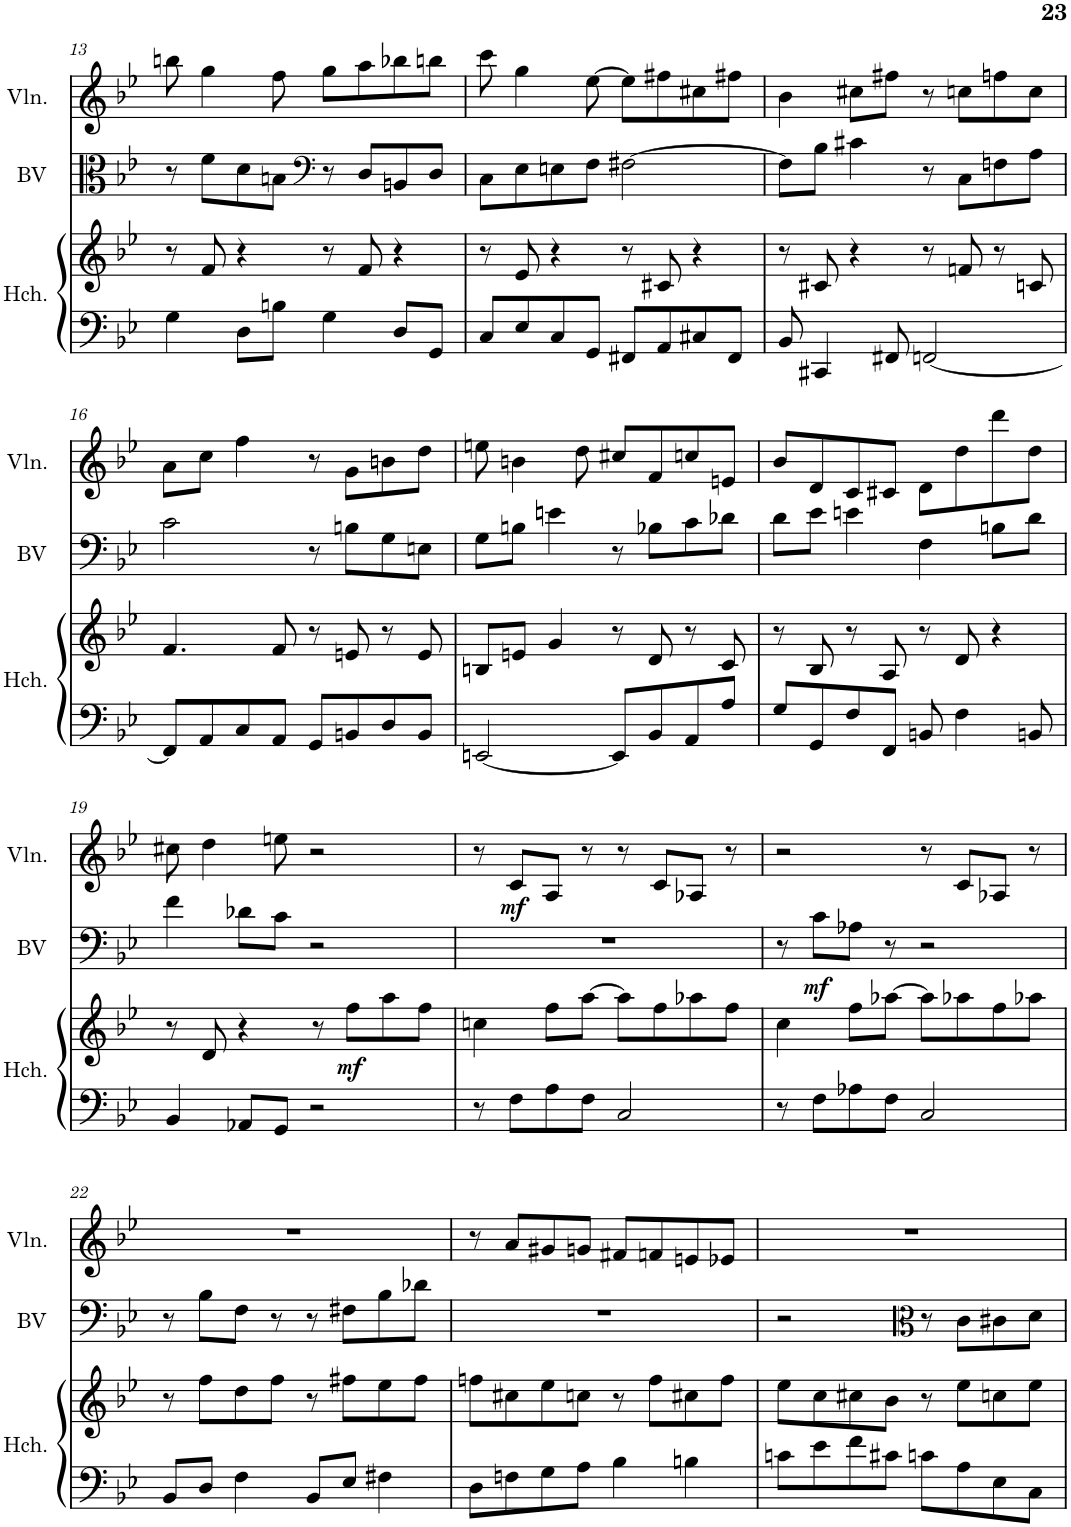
**kern	**kern	**dynam	**kern	**dynam	**kern	**dynam
*part3	*part3	*part3	*part2	*part2	*part1	*part1
*staff4	*staff3	*staff3/4	*staff2	*staff2	*staff1	*staff1
*I"Harpsichord	*	*	*I"Bass Viol	*	*I"Violin	*
*I'Hch.	*	*	*I'BV	*	*I'Vln.	*
!!LO:PB:g=z
*clefF4	*clefG2	*	*clefC3	*	*clefG2	*
*k[b-e-]	*k[b-e-]	*	*k[b-e-]	*	*k[b-e-]	*
*M2/2	*M2/2	*	*M2/2	*	*M2/2	*
*met(c|)	*met(c|)	*	*met(c|)	*	*met(c|)	*
=13	=13	=13	=13	=13	=13	=13
4G\	8r	.	8r	.	8bbn\	.
.	8f/	.	8f\L	.	4gg\	.
8D\L	4r	.	8d\	.	.	.
8Bn\J	.	.	8Bn\J	.	8ff\	.
*	*	*	*clefF4	*	*	*
4G\	8r	.	8r	.	8gg\L	.
.	8f/	.	8D/L	.	8aa\	.
8D/L	4r	.	8BBn/	.	8bb-X\	.
8GG/J	.	.	8D/J	.	8bbn\J	.
=14	=14	=14	=14	=14	=14	=14
8C/L	8r	.	8C\L	.	8ccc\	.
8E-/	8e-/	.	8E-\	.	4gg\	.
8C/	4r	.	8En\	.	.	.
8GG/J	.	.	8F\J	.	[8ee-\	.
8FF#X/L	8r	.	[2F#X\	.	8ee-\L]	.
8AA/	8c#X/	.	.	.	8ff#X\	.
8C#X/	4r	.	.	.	8cc#X\	.
8FF#/J	.	.	.	.	8ff#X\J	.
=15	=15	=15	=15	=15	=15	=15
8BB-/	8r	.	8F#\L]	.	4b-\	.
4CC#X/	8c#X/	.	8B-\J	.	.	.
.	4r	.	4c#X\	.	8cc#X\L	.
8FF#X/	.	.	.	.	8ff#X\J	.
[2FFn/	8r	.	8r	.	8r	.
.	8fn/	.	8C\L	.	8ccn\L	.
.	8r	.	8Fn\	.	8ffn\	.
.	8cn/	.	8A\J	.	8cc\J	.
!!LO:LB:g=z
=16	=16	=16	=16	=16	=16	=16
8FF/L]	4.f/	.	2c\	.	8a\L	.
8AA/	.	.	.	.	8cc\J	.
8C/	.	.	.	.	4ff\	.
8AA/J	8f/	.	.	.	.	.
8GG/L	8r	.	8r	.	8r	.
8BBn/	8en/	.	8Bn\L	.	8g\L	.
8D/	8r	.	8G\	.	8bn\	.
8BB/J	8e/	.	8En\J	.	8dd\J	.
=17	=17	=17	=17	=17	=17	=17
[2EEn/	8Bn/L	.	8G\L	.	8een\	.
.	8en/J	.	8Bn\J	.	4bn\	.
.	4g/	.	4en\	.	.	.
.	.	.	.	.	8dd\	.
8EE/L]	8r	.	8r	.	8cc#X/L	.
8BB-/	8d/	.	8B-X\L	.	8f/	.
8AA/	8r	.	8c\	.	8ccn/	.
8A/J	8c/	.	8d-X\J	.	8en/J	.
=18	=18	=18	=18	=18	=18	=18
8G/L	8r	.	8d\L	.	8b-/L	.
8GG/	8B-/	.	8e-\J	.	8d/	.
8F/	8r	.	4en\	.	8c/	.
8FF/J	8A/	.	.	.	8c#X/J	.
8BBn/	8r	.	4F\	.	8d\L	.
4F\	8d/	.	.	.	8dd\	.
.	4r	.	8Bn\L	.	8ddd\	.
8BBn/	.	.	8d\J	.	8dd\J	.
!!LO:LB:g=z
=19	=19	=19	=19	=19	=19	=19
4BB-/	8r	.	4f\	.	8cc#X\	.
.	8d/	.	.	.	4dd\	.
8AA-X/L	4r	.	8d-X\L	.	.	.
8GG/J	.	.	8c\J	.	8een\	.
2r	8r	.	2r	.	2r	.
!	!	!LO:DY:b	!	!	!	!
.	8ff\L	mf	.	.	.	.
.	8aa\	.	.	.	.	.
.	8ff\J	.	.	.	.	.
=20	=20	=20	=20	=20	=20	=20
8r	4ccn\	.	1r	.	8r	.
!	!	!	!	!	!	!LO:DY:b
8F\L	.	.	.	.	8c/L	mf
8A\	8ff\L	.	.	.	8A/J	.
8F\J	[8aa\J	.	.	.	8r	.
2C/	8aa\L]	.	.	.	8r	.
.	8ff\	.	.	.	8c/L	.
.	8aa-X\	.	.	.	8A-X/J	.
.	8ff\J	.	.	.	8r	.
=21	=21	=21	=21	=21	=21	=21
8r	4cc\	.	8r	.	2r	.
!	!	!	!	!LO:DY:b	!	!
8F\L	.	.	8c\L	mf	.	.
8A-X\	8ff\L	.	8A-X\J	.	.	.
8F\J	[8aa-X\J	.	8r	.	.	.
2C/	8aa-\L]	.	2r	.	8r	.
.	8aa-X\	.	.	.	8c/L	.
.	8ff\	.	.	.	8A-X/J	.
.	8aa-X\J	.	.	.	8r	.
!!LO:LB:g=z
=22	=22	=22	=22	=22	=22	=22
8BB-/L	8r	.	8r	.	1r	.
8D/J	8ff\L	.	8B-\L	.	.	.
4F\	8dd\	.	8F\J	.	.	.
.	8ff\J	.	8r	.	.	.
8BB-/L	8r	.	8r	.	.	.
8E-/J	8ff#X\L	.	8F#X\L	.	.	.
4F#X\	8ee-\	.	8B-\	.	.	.
.	8ff#\J	.	8d-X\J	.	.	.
=23	=23	=23	=23	=23	=23	=23
8D\L	8ffn\L	.	1r	.	8r	.
8Fn\	8cc#X\	.	.	.	8a/L	.
8G\	8ee-\	.	.	.	8g#X/	.
8A\J	8ccn\J	.	.	.	8gn/J	.
4B-\	8r	.	.	.	8f#X/L	.
.	8ff\L	.	.	.	8fn/	.
4Bn\	8cc#X\	.	.	.	8en/	.
.	8ff\J	.	.	.	8e-X/J	.
=24	=24	=24	=24	=24	=24	=24
8cn\L	8ee-\L	.	2r	.	1r	.
8e-\	8cc\	.	.	.	.	.
8f\	8cc#X\	.	.	.	.	.
8c#X\J	8b-\J	.	.	.	.	.
*	*	*	*clefC3	*	*	*
8cn\L	8r	.	8r	.	.	.
8A\	8ee-\L	.	8c\L	.	.	.
8E-\	8ccn\	.	8c#X\	.	.	.
8C\J	8ee-\J	.	8d\J	.	.	.
=	=	=	=	=	=	=
*-	*-	*-	*-	*-	*-	*-
